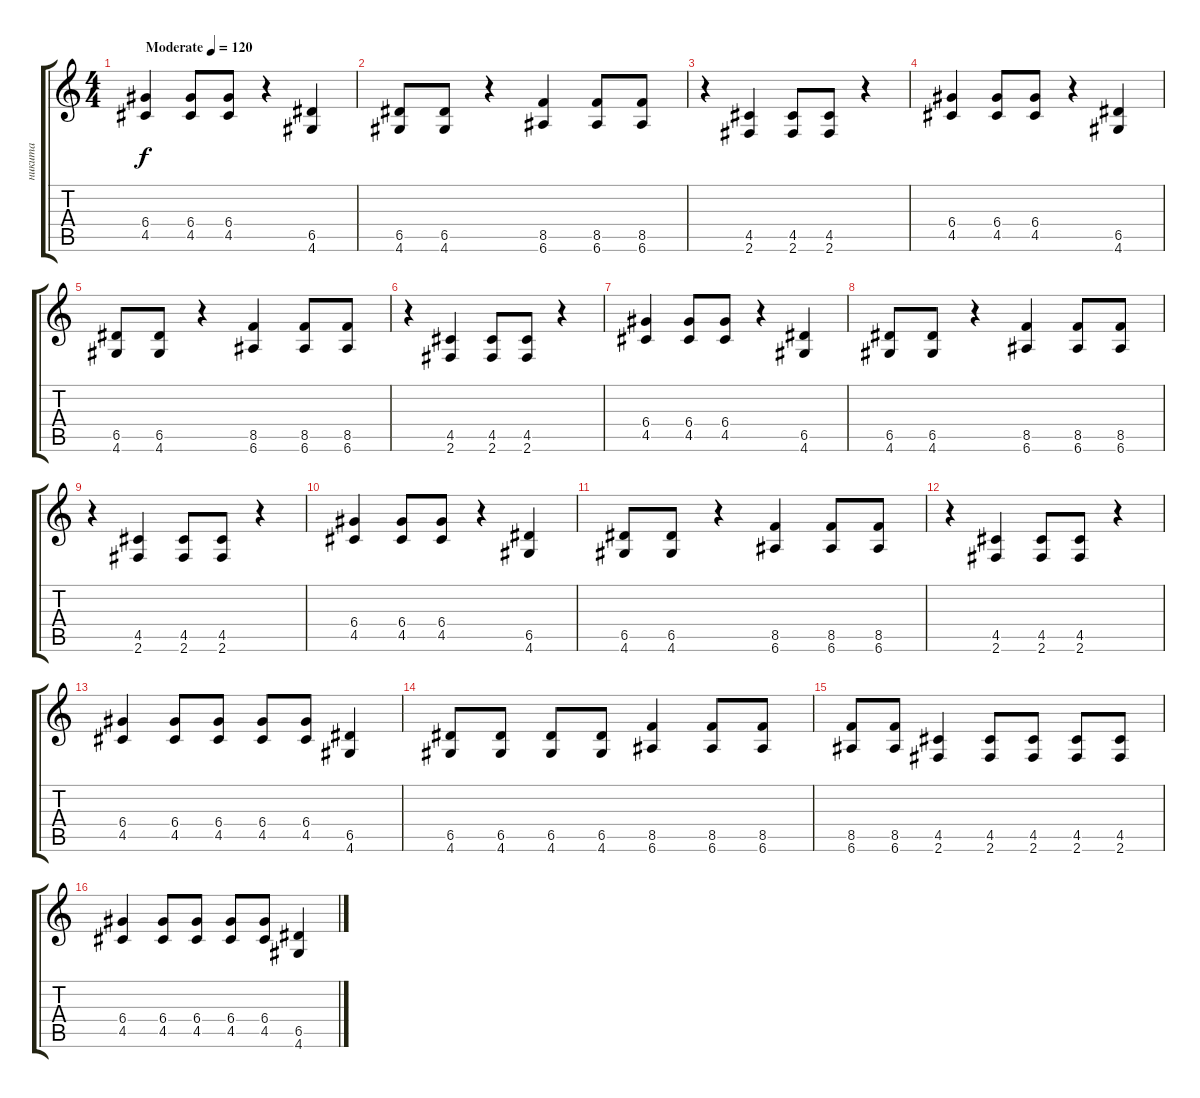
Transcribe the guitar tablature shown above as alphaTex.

\track ("никита" "никита") {instrument distortionguitar}
\staff {score tabs}
\tuning (E4 B3 G3 D3 A2 E2) {hide}
\ts (4 4)
\tempo (120 "Moderate")
\clef g2
\ks c
(6.4 4.5).4{dy f instrument distortionguitar} (6.4 4.5).8 (6.4 4.5).8 r.4 (6.5 4.6).4 |
(6.5 4.6).8 (6.5 4.6).8 r.4 (8.5 6.6).4 (8.5 6.6).8 (8.5 6.6).8 |
r.4 (4.5 2.6).4 (4.5 2.6).8 (4.5 2.6).8 r.4 |
(6.4 4.5).4 (6.4 4.5).8 (6.4 4.5).8 r.4 (6.5 4.6).4 |
(6.5 4.6).8 (6.5 4.6).8 r.4 (8.5 6.6).4 (8.5 6.6).8 (8.5 6.6).8 |
r.4 (4.5 2.6).4 (4.5 2.6).8 (4.5 2.6).8 r.4 |
(6.4 4.5).4 (6.4 4.5).8 (6.4 4.5).8 r.4 (6.5 4.6).4 |
(6.5 4.6).8 (6.5 4.6).8 r.4 (8.5 6.6).4 (8.5 6.6).8 (8.5 6.6).8 |
r.4 (4.5 2.6).4 (4.5 2.6).8 (4.5 2.6).8 r.4 |
(6.4 4.5).4 (6.4 4.5).8 (6.4 4.5).8 r.4 (6.5 4.6).4 |
(6.5 4.6).8 (6.5 4.6).8 r.4 (8.5 6.6).4 (8.5 6.6).8 (8.5 6.6).8 |
r.4 (4.5 2.6).4 (4.5 2.6).8 (4.5 2.6).8 r.4 |
(6.4 4.5).4 (6.4 4.5).8 (6.4 4.5).8 (6.4 4.5).8 (6.4 4.5).8 (6.5 4.6).4 |
(6.5 4.6).8 (6.5 4.6).8 (6.5 4.6).8 (6.5 4.6).8 (8.5 6.6).4 (8.5 6.6).8 (8.5 6.6).8 |
(8.5 6.6).8 (8.5 6.6).8 (4.5 2.6).4 (4.5 2.6).8 (4.5 2.6).8 (4.5 2.6).8 (4.5 2.6).8 |
(6.4 4.5).4 (6.4 4.5).8 (6.4 4.5).8 (6.4 4.5).8 (6.4 4.5).8 (6.5 4.6).4
